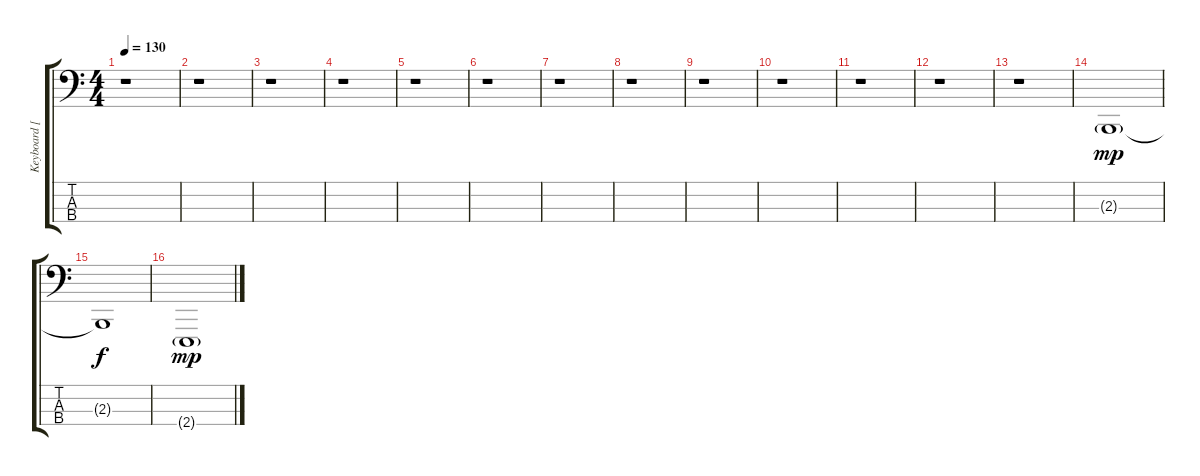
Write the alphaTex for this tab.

\track ("Keyboard [Low Strings]" "Keyboard [") {instrument stringensemble2}
\staff {score tabs}
\tuning (G2 D2 A1 D1) {hide}
\ts (4 4)
\tempo 130
\clef f4
\ks c
r.1{dy mp instrument stringensemble2} |
r.1 |
r.1 |
r.1 |
r.1 |
r.1 |
r.1 |
r.1 |
r.1 |
r.1 |
r.1 |
r.1 |
r.1 |
2.3{g}.1 |
2.3{t}.1{dy f} |
2.4{g}.1{dy mp}
